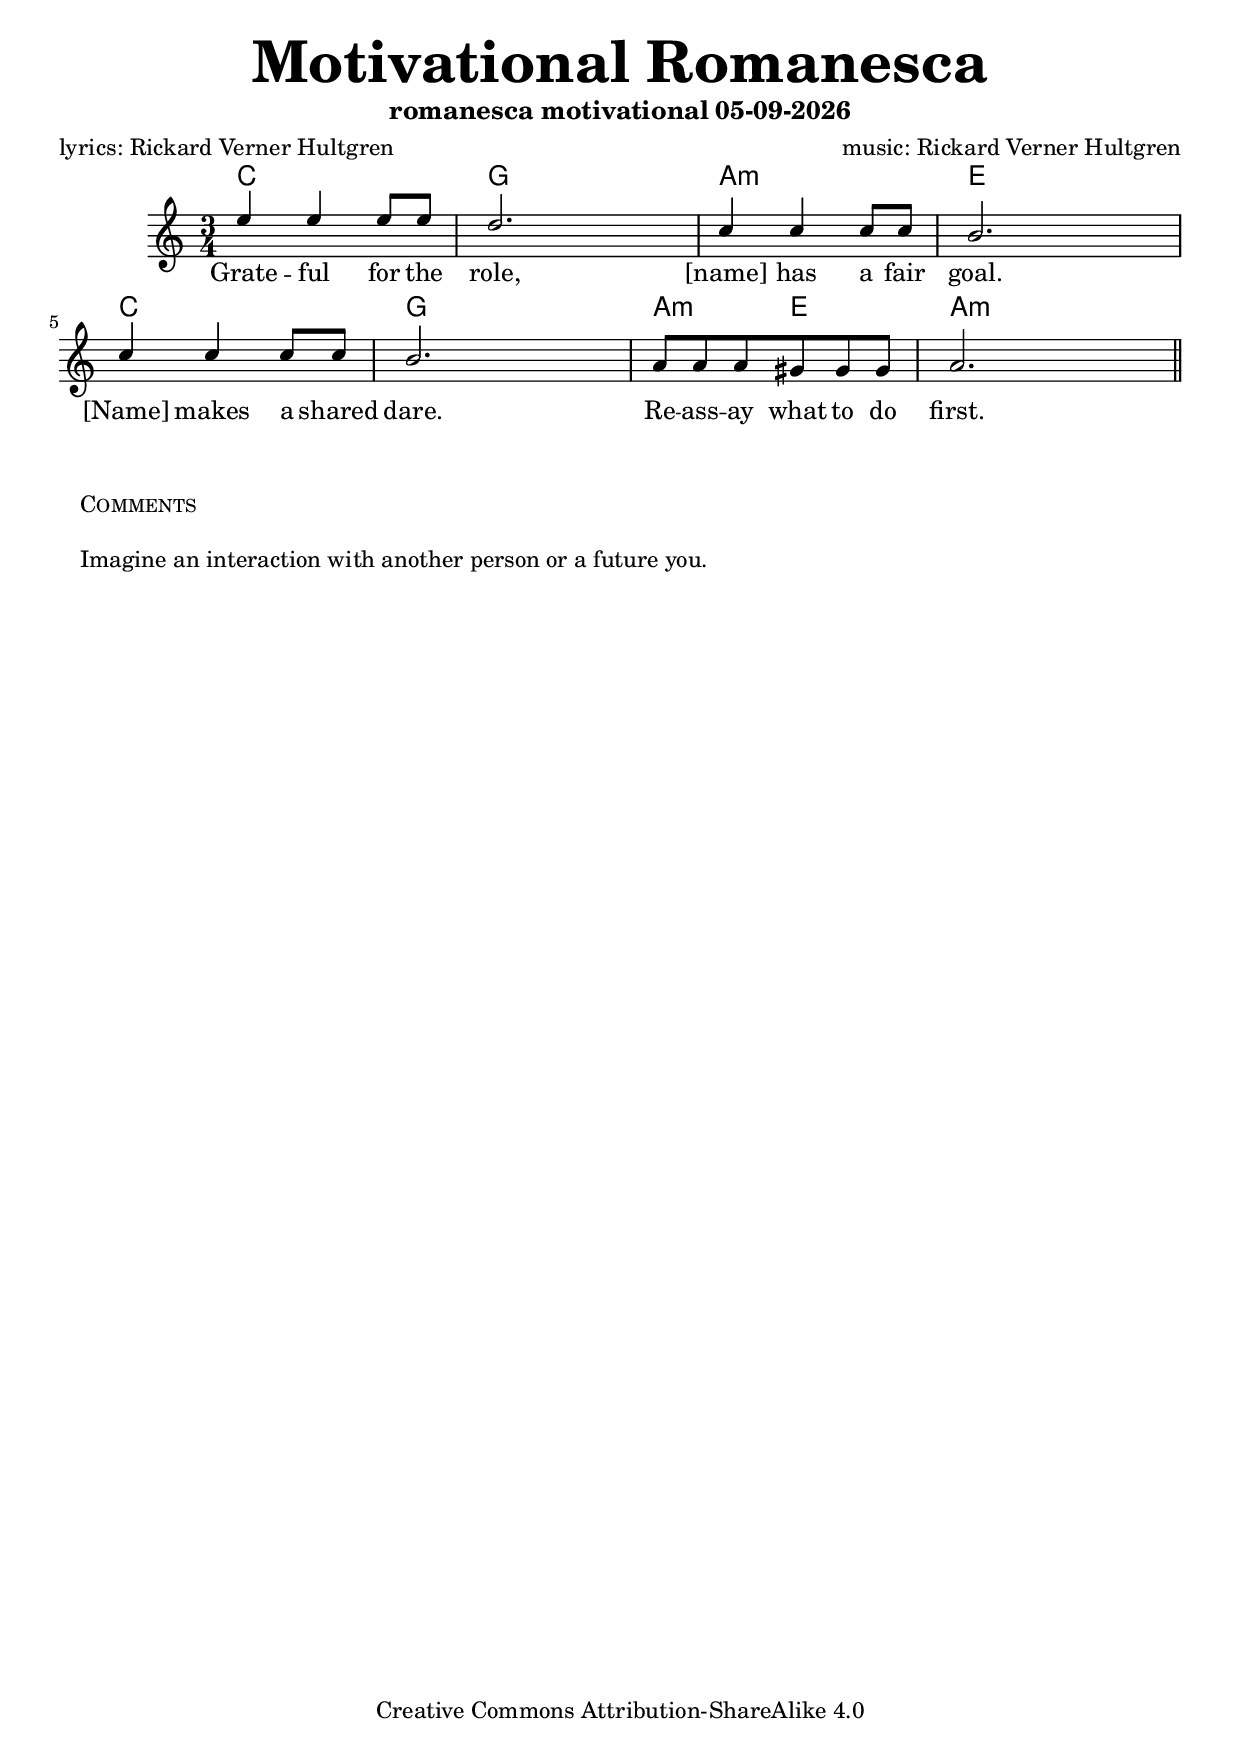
%%
%%Copyright 2018 Rickard Verner Hultgren
%%Redistribution and use in source and binary forms, with or without modification, are permitted provided that the following conditions are met:
%%1. Redistributions of source code must retain the above copyright notice, this list of conditions and the following disclaimer.
%%2. Redistributions in binary form must reproduce the above copyright notice, this list of conditions and the following disclaimer in the documentation and/or other materials provided with the distribution.
%%THIS SOFTWARE IS PROVIDED BY THE COPYRIGHT HOLDERS AND CONTRIBUTORS "AS IS" AND ANY EXPRESS OR IMPLIED WARRANTIES, INCLUDING, BUT NOT LIMITED TO, THE IMPLIED WARRANTIES OF MERCHANTABILITY AND FITNESS FOR A PARTICULAR PURPOSE ARE DISCLAIMED. IN NO EVENT SHALL THE COPYRIGHT HOLDER OR CONTRIBUTORS BE LIABLE FOR ANY DIRECT, INDIRECT, INCIDENTAL, SPECIAL, EXEMPLARY, OR CONSEQUENTIAL DAMAGES (INCLUDING, BUT NOT LIMITED TO, PROCUREMENT OF SUBSTITUTE GOODS OR SERVICES; LOSS OF USE, DATA, OR PROFITS; OR BUSINESS INTERRUPTION) HOWEVER CAUSED AND ON ANY THEORY OF LIABILITY, WHETHER IN CONTRACT, STRICT LIABILITY, OR TORT (INCLUDING NEGLIGENCE OR OTHERWISE) ARISING IN ANY WAY OUT OF THE USE OF THIS SOFTWARE, EVEN IF ADVISED OF THE POSSIBILITY OF SUCH DAMAGE.


\version "2.18.2"
 
%%\include "svenska.ly"
%%\include "english.ly"

swing = \mark \markup { 
  \line \general-align #Y #DOWN { 
  \score { \new Staff \with {
    fontSize = #-2
    \override StaffSymbol #'line-count = #0 
    \override VerticalAxisGroup #'Y-extent = #'(0 . 0)
  }
  \relative { 
    \stemUp 
    \override Score.SpacingSpanner 
      #'common-shortest-duration = #(ly:make-moment 3 16)
    \override Beam #'positions = #'(2.5 . 2.5)
  }}
  
  }
}

date = #(strftime "%d-%m-%Y" (localtime (current-time)))

italic = {
  \override Lyrics.LyricText.font-shape = #'italic
  
}

bold = {

  \override Lyrics.LyricText.font-series = #'bold
}

normal = {
  \revert Lyrics.LyricText.font-shape
  \revert Lyrics.LyricText.font-series
}


\header {
  title = \markup {  \fontsize #4"Motivational Romanesca"}
  subtitle = \markup {  "romanesca motivational" \date }
  poet = "lyrics: Rickard Verner Hultgren"
  composer = "music: Rickard Verner Hultgren"
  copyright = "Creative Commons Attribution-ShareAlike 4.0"
}

keyTime = { \key c \major \time 3/4 }
ManualOneVoiceOneMusic = \relative c' {

      
      
  		e'4 e4 e8 e 
                d2.
		c4 c4 c8 c
		b2. 
		c4 c4 c8 c8
		b2.
		a8 a a gis gis gis
                a2.

        	
		
}


ManualTwoTwoMusic = \relative c {
 <b d f g>1 <c d f a >1  <c e g>1 <b d f g>1 <c e g>1 <c e g>1 <c e g>1 <c e g>1 <c d f a>1 <c d f a>1 <c e g>1 <c e g>1 \bar ":|"
}



\layout {
  \context {
    \Score
    proportionalNotationDuration = #(ly:make-moment 1 4)
    
  }
}

\score {
  <<  % PianoStaff and Pedal Staff must be simultaneous
    \new PianoStaff <<
      \chords { c2. g2. a2.:m e2. c2. g2. a4.:m e4. a2.:m}
      \new Staff = "ManualOne" <<
\textLengthOn
s1*6^\markup {  }
\keyTime  % set key and time signature
        \clef "treble"
        \new Voice {
          \swing
          \voiceOne
         
          \ManualOneVoiceOneMusic
          \bar "||"
        }
        \addlyrics {
        Grate -- ful for the role, [name] has a fair goal. [Name] makes a shared dare. Re -- ass -- ay what to do first.
        [Name]'s role is to ---. The fair goal is to ---. Cre -- ate a win win game. Re -- ass -- ay what to do first.
        } 
      >>  % end ManualOne Staff context
      %%\new Staff = "ManualTwo" \with {

      
      %%} <<
      %%  \keyTime
      %%  \clef "bass"
      %%  \new Voice {
      %%    \ManualTwoTwoMusic
      %%   \bar "||"
      %%  }
       
      %%>>   % end ManualTwo Staff context
      
    >>
>>    
\layout {}
\midi {\tempo 4 = 120}
}
    




#(define-markup-list-command (paragraph layout props args) (markup-list?)
  (interpret-markup-list layout props
   (make-justified-lines-markup-list (cons (make-hspace-markup 2) args))))

\markuplist {
    \vspace #2
    \paragraph { \smallCaps{Comments}}
    \vspace #.75
    \paragraph {Imagine an interaction with another person or a future you.}
  }

